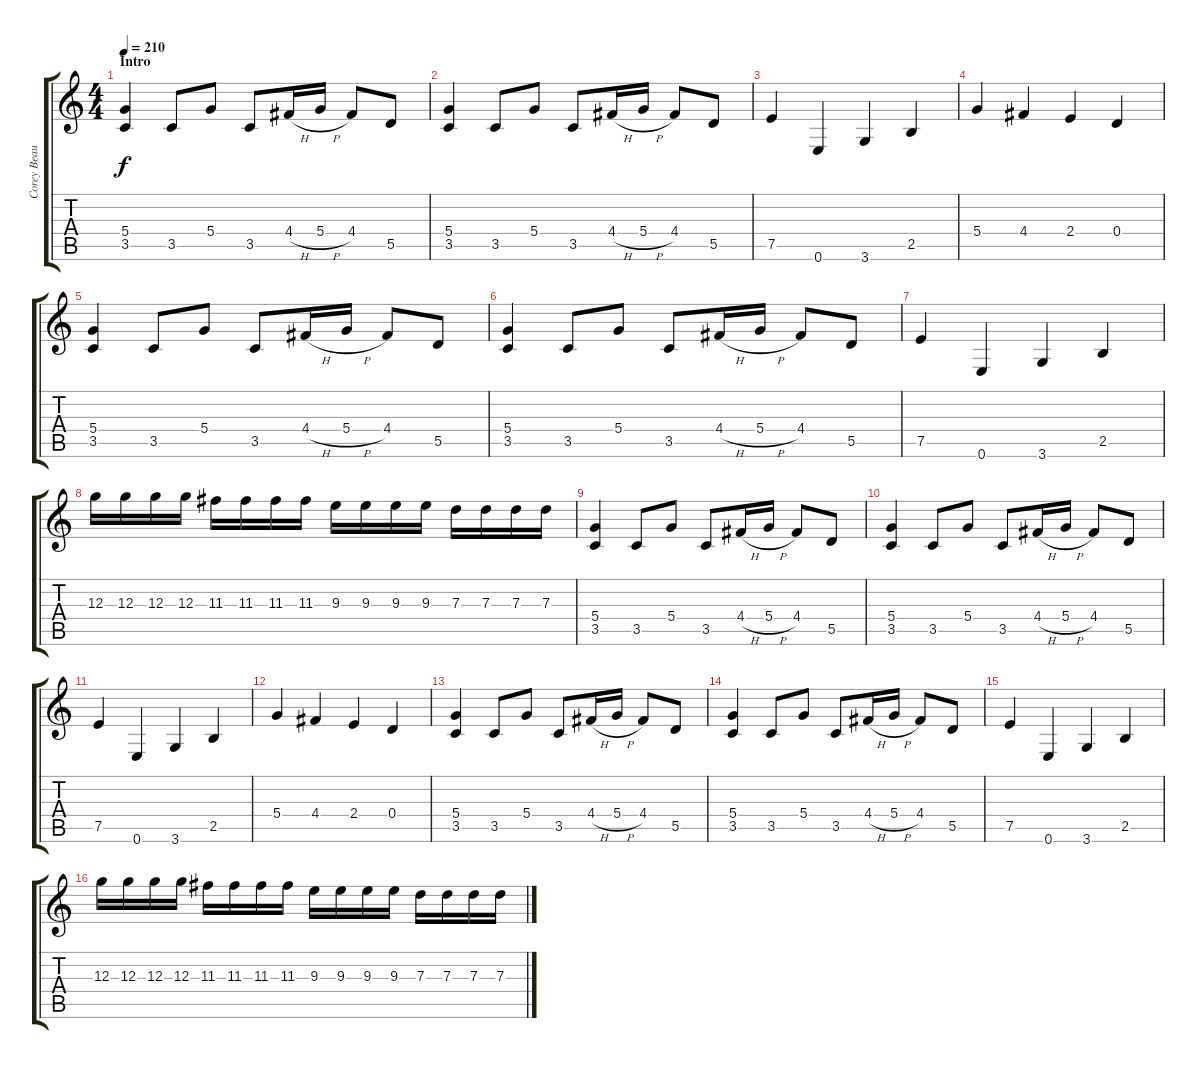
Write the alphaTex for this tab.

\track ("Corey Beaulieu" "Corey Beau") {instrument distortionguitar}
\staff {score tabs}
\tuning (E4 B3 G3 D3 A2 E2) {hide}
\ts (4 4)
\section ("" "Intro")
\tempo 210
\clef g2
\ks c
(5.4 3.5).4{dy f instrument distortionguitar} 3.5.8 5.4.8 3.5.8 4.4{h}.16 5.4{h}.16 4.4.8 5.5.8 |
(5.4 3.5).4 3.5.8 5.4.8 3.5.8 4.4{h}.16 5.4{h}.16 4.4.8 5.5.8 |
7.5.4 0.6.4 3.6.4 2.5.4 |
5.4.4 4.4.4 2.4.4 0.4.4 |
(5.4 3.5).4 3.5.8 5.4.8 3.5.8 4.4{h}.16 5.4{h}.16 4.4.8 5.5.8 |
(5.4 3.5).4 3.5.8 5.4.8 3.5.8 4.4{h}.16 5.4{h}.16 4.4.8 5.5.8 |
7.5.4 0.6.4 3.6.4 2.5.4 |
12.3.16 12.3.16 12.3.16 12.3.16 11.3.16 11.3.16 11.3.16 11.3.16 9.3.16 9.3.16 9.3.16 9.3.16 7.3.16 7.3.16 7.3.16 7.3.16 |
(5.4 3.5).4 3.5.8 5.4.8 3.5.8 4.4{h}.16 5.4{h}.16 4.4.8 5.5.8 |
(5.4 3.5).4 3.5.8 5.4.8 3.5.8 4.4{h}.16 5.4{h}.16 4.4.8 5.5.8 |
7.5.4 0.6.4 3.6.4 2.5.4 |
5.4.4 4.4.4 2.4.4 0.4.4 |
(5.4 3.5).4 3.5.8 5.4.8 3.5.8 4.4{h}.16 5.4{h}.16 4.4.8 5.5.8 |
(5.4 3.5).4 3.5.8 5.4.8 3.5.8 4.4{h}.16 5.4{h}.16 4.4.8 5.5.8 |
7.5.4 0.6.4 3.6.4 2.5.4 |
12.3.16 12.3.16 12.3.16 12.3.16 11.3.16 11.3.16 11.3.16 11.3.16 9.3.16 9.3.16 9.3.16 9.3.16 7.3.16 7.3.16 7.3.16 7.3.16
